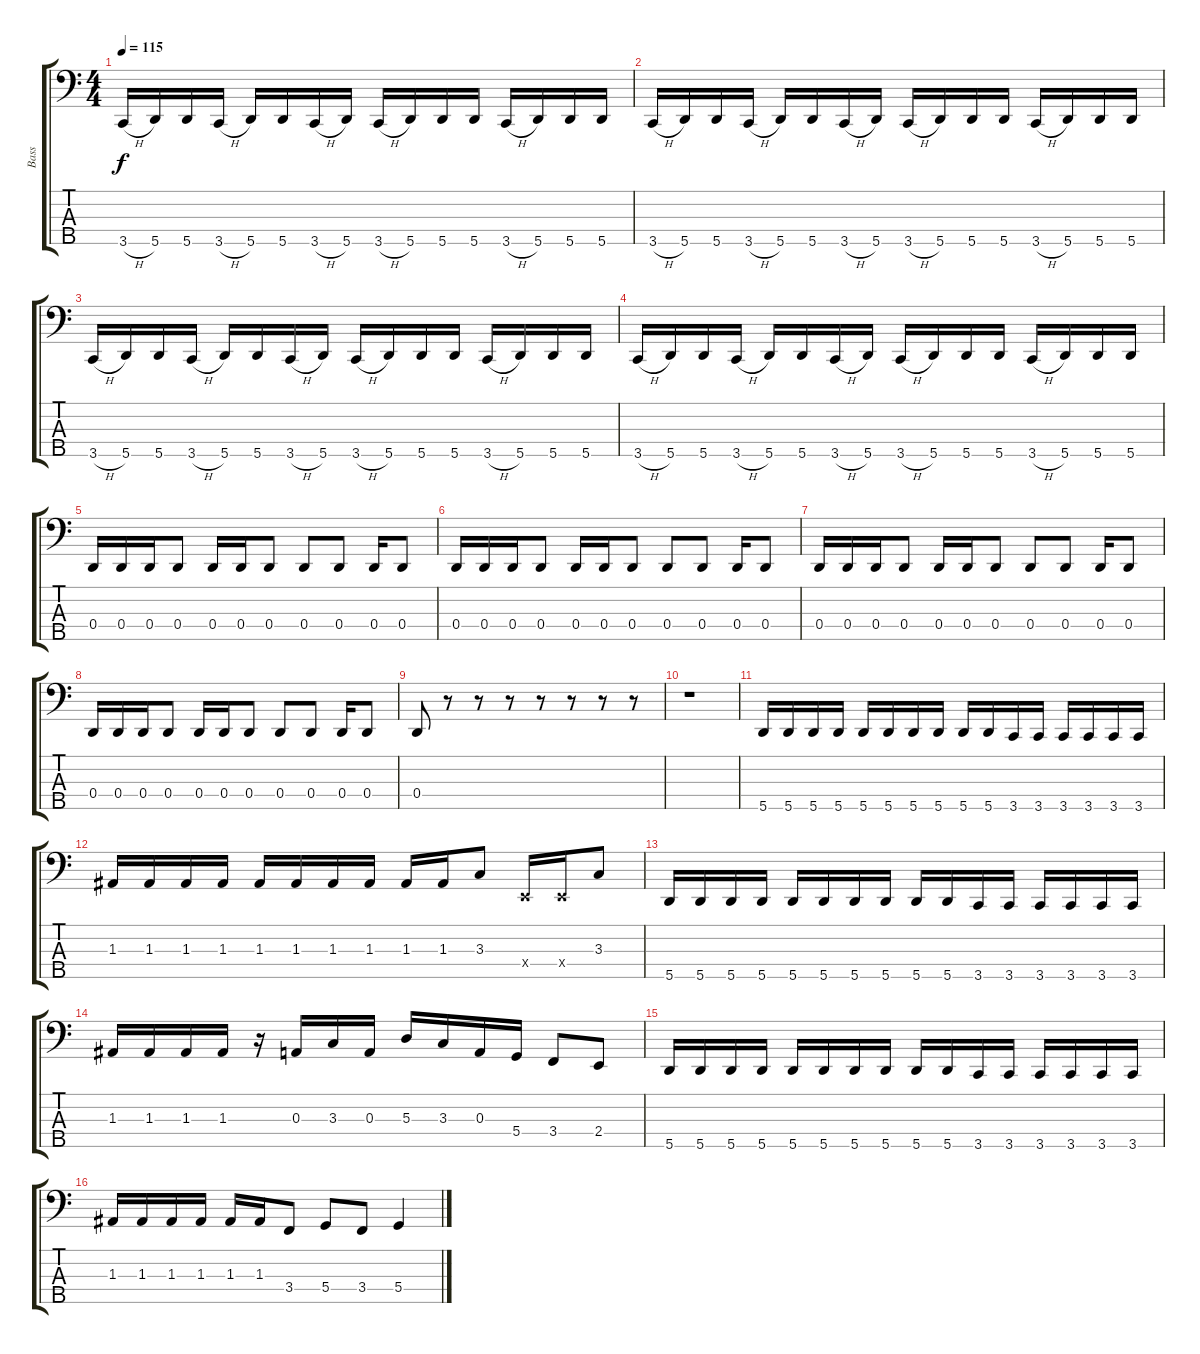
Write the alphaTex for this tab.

\track ("Bass" "Bass") {instrument electricbasspick}
\staff {score tabs}
\tuning (G2 D2 A1 D1 A0) {hide}
\ts (4 4)
\tempo 115
\clef f4
\ks c
3.5{h}.16{dy f} 5.5.16 5.5.16 3.5{h}.16 5.5.16 5.5.16 3.5{h}.16 5.5.16 3.5{h}.16 5.5.16 5.5.16 5.5.16 3.5{h}.16 5.5.16 5.5.16 5.5.16 |
3.5{h}.16 5.5.16 5.5.16 3.5{h}.16 5.5.16 5.5.16 3.5{h}.16 5.5.16 3.5{h}.16 5.5.16 5.5.16 5.5.16 3.5{h}.16 5.5.16 5.5.16 5.5.16 |
3.5{h}.16 5.5.16 5.5.16 3.5{h}.16 5.5.16 5.5.16 3.5{h}.16 5.5.16 3.5{h}.16 5.5.16 5.5.16 5.5.16 3.5{h}.16 5.5.16 5.5.16 5.5.16 |
3.5{h}.16 5.5.16 5.5.16 3.5{h}.16 5.5.16 5.5.16 3.5{h}.16 5.5.16 3.5{h}.16 5.5.16 5.5.16 5.5.16 3.5{h}.16 5.5.16 5.5.16 5.5.16 |
0.4.16 0.4.16 0.4.16 0.4.8 0.4.16 0.4.16 0.4.8 0.4.8 0.4.8 0.4.16 0.4.8 |
0.4.16 0.4.16 0.4.16 0.4.8 0.4.16 0.4.16 0.4.8 0.4.8 0.4.8 0.4.16 0.4.8 |
0.4.16 0.4.16 0.4.16 0.4.8 0.4.16 0.4.16 0.4.8 0.4.8 0.4.8 0.4.16 0.4.8 |
0.4.16 0.4.16 0.4.16 0.4.8 0.4.16 0.4.16 0.4.8 0.4.8 0.4.8 0.4.16 0.4.8 |
0.4.8 r.8 r.8 r.8 r.8 r.8 r.8 r.8 |
r.1 |
5.5.16 5.5.16 5.5.16 5.5.16 5.5.16 5.5.16 5.5.16 5.5.16 5.5.16 5.5.16 3.5.16 3.5.16 3.5.16 3.5.16 3.5.16 3.5.16 |
1.3.16 1.3.16 1.3.16 1.3.16 1.3.16 1.3.16 1.3.16 1.3.16 1.3.16 1.3.16 3.3.8 2.4{x}.16 2.4{x}.16 3.3.8 |
5.5.16 5.5.16 5.5.16 5.5.16 5.5.16 5.5.16 5.5.16 5.5.16 5.5.16 5.5.16 3.5.16 3.5.16 3.5.16 3.5.16 3.5.16 3.5.16 |
1.3.16 1.3.16 1.3.16 1.3.16 r.16 0.3.16 3.3.16 0.3.16 5.3.16 3.3.16 0.3.16 5.4.16 3.4.8 2.4.8 |
5.5.16 5.5.16 5.5.16 5.5.16 5.5.16 5.5.16 5.5.16 5.5.16 5.5.16 5.5.16 3.5.16 3.5.16 3.5.16 3.5.16 3.5.16 3.5.16 |
1.3.16 1.3.16 1.3.16 1.3.16 1.3.16 1.3.16 3.4.8 5.4.8 3.4.8 5.4.4
